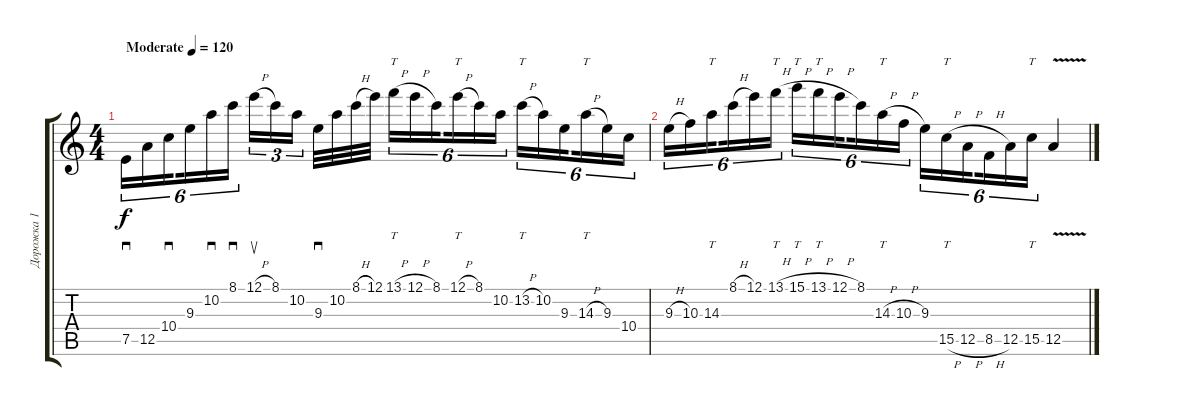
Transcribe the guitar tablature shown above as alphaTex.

\track ("Дорожка 1" "Дорожка 1") {instrument overdrivenguitar}
\staff {score tabs}
\tuning (E4 B3 G3 D3 A2 E2) {hide}
\ts (4 4)
\tempo (120 "Moderate")
\clef g2
\ks c
7.5.16{sd tu (6 4) dy f instrument overdrivenguitar} 12.5.16{tu (6 4)} 10.4.16{sd tu (6 4) beam splitsecondary} 9.3.16{tu (6 4)} 10.2.16{sd tu (6 4)} 8.1.16{sd tu (6 4)} 12.1{h}.16{su tu (3 2)} 8.1.16{tu (3 2)} 10.2.16{tu (3 2) beam splitsecondary} 9.3.32{sd} 10.2.32 8.1{h}.32 12.1.32 13.1{h}.16{tt tu (6 4)} 12.1{h}.16{tu (6 4)} 8.1.16{tu (6 4) beam splitsecondary} 12.1{h}.16{tt tu (6 4)} 8.1.16{tu (6 4)} 10.2.16{tu (6 4)} 13.2{h}.16{tt tu (6 4)} 10.2.16{tu (6 4)} 9.3.16{tu (6 4) beam splitsecondary} 14.3{h}.16{tt tu (6 4)} 9.3.16{tu (6 4)} 10.4.16{tu (6 4)} |
9.3{h}.16{tu (6 4)} 10.3.16{tu (6 4)} 14.3.16{tt tu (6 4) beam splitsecondary} 8.1{h}.16{tu (6 4)} 12.1.16{tu (6 4)} 13.1{h}.16{tt tu (6 4)} 15.1{h}.16{tt tu (6 4)} 13.1{h}.16{tt tu (6 4)} 12.1{h}.16{tu (6 4) beam splitsecondary} 8.1.16{tu (6 4)} 14.3{h}.16{tt tu (6 4)} 10.3{h}.16{tu (6 4)} 9.3.16{tu (6 4)} 15.5{h}.16{tt tu (6 4)} 12.5{h}.16{tu (6 4) beam splitsecondary} 8.5{h}.16{tu (6 4)} 12.5.16{tu (6 4)} 15.5.16{tt tu (6 4)} 12.5{v}.4
